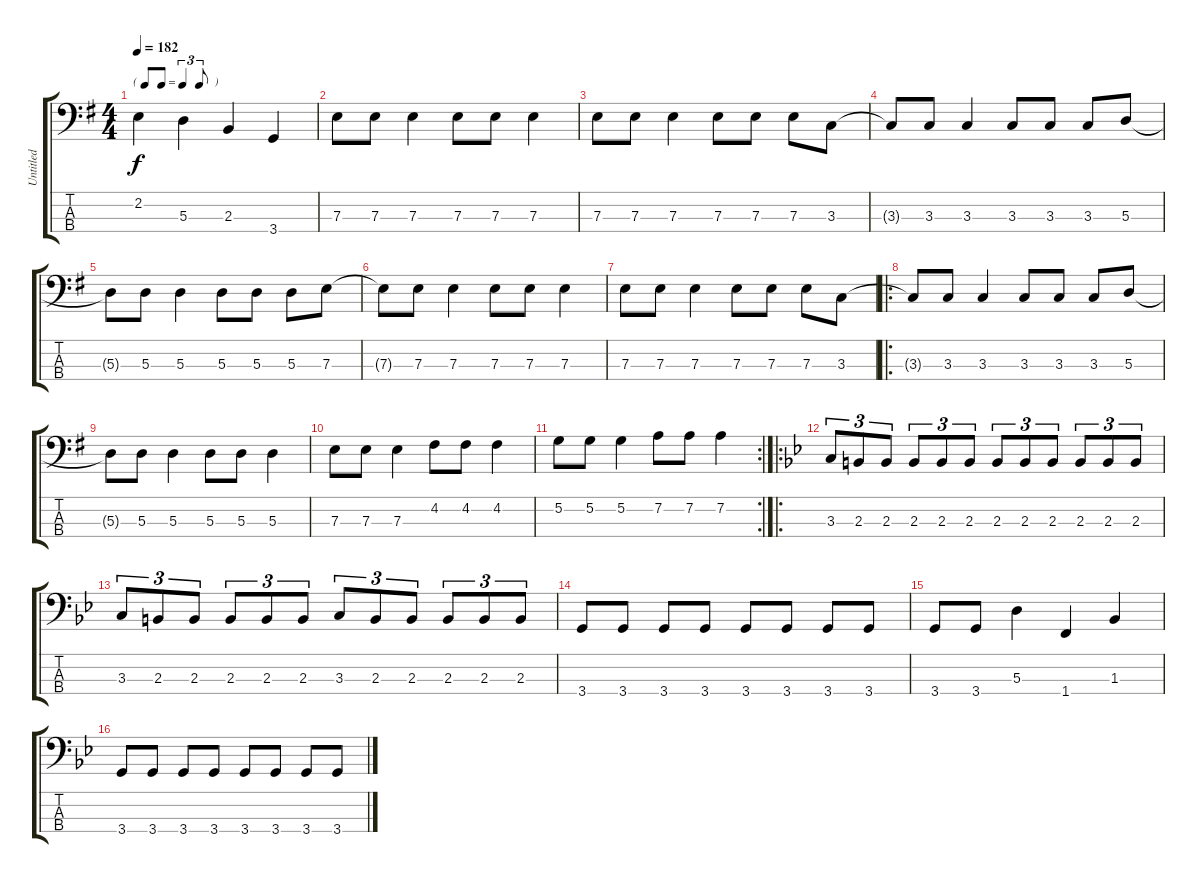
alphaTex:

\track ("Untitled" "Untitled") {instrument electricbassfinger}
\staff {score tabs}
\tuning (G2 D2 A1 E1) {hide}
\ts (4 4)
\tf triplet8th
\tempo 182
\clef f4
\ks g
2.2.4{dy f} 5.3.4 2.3.4 3.4.4 |
7.3.8 7.3.8 7.3.4 7.3.8 7.3.8 7.3.4 |
7.3.8 7.3.8 7.3.4 7.3.8 7.3.8 7.3.8 3.3.8 |
3.3{t}.8 3.3.8 3.3.4 3.3.8 3.3.8 3.3.8 5.3.8 |
5.3{t}.8 5.3.8 5.3.4 5.3.8 5.3.8 5.3.8 7.3.8 |
7.3{t}.8 7.3.8 7.3.4 7.3.8 7.3.8 7.3.4 |
7.3.8 7.3.8 7.3.4 7.3.8 7.3.8 7.3.8 3.3.8 |
\ro
3.3{t}.8 3.3.8 3.3.4 3.3.8 3.3.8 3.3.8 5.3.8 |
5.3{t}.8 5.3.8 5.3.4 5.3.8 5.3.8 5.3.4 |
7.3.8 7.3.8 7.3.4 4.2.8 4.2.8 4.2.4 |
\rc 2
5.2.8 5.2.8 5.2.4 7.2.8 7.2.8 7.2.4 |
\ro
\ks bb
3.3.8{tu (3 2)} 2.3.8{tu (3 2)} 2.3.8{tu (3 2)} 2.3.8{tu (3 2)} 2.3.8{tu (3 2)} 2.3.8{tu (3 2)} 2.3.8{tu (3 2)} 2.3.8{tu (3 2)} 2.3.8{tu (3 2)} 2.3.8{tu (3 2)} 2.3.8{tu (3 2)} 2.3.8{tu (3 2)} |
3.3.8{tu (3 2)} 2.3.8{tu (3 2)} 2.3.8{tu (3 2)} 2.3.8{tu (3 2)} 2.3.8{tu (3 2)} 2.3.8{tu (3 2)} 3.3.8{tu (3 2)} 2.3.8{tu (3 2)} 2.3.8{tu (3 2)} 2.3.8{tu (3 2)} 2.3.8{tu (3 2)} 2.3.8{tu (3 2)} |
3.4.8 3.4.8 3.4.8 3.4.8 3.4.8 3.4.8 3.4.8 3.4.8 |
3.4.8 3.4.8 5.3.4 1.4.4 1.3.4 |
3.4.8 3.4.8 3.4.8 3.4.8 3.4.8 3.4.8 3.4.8 3.4.8
